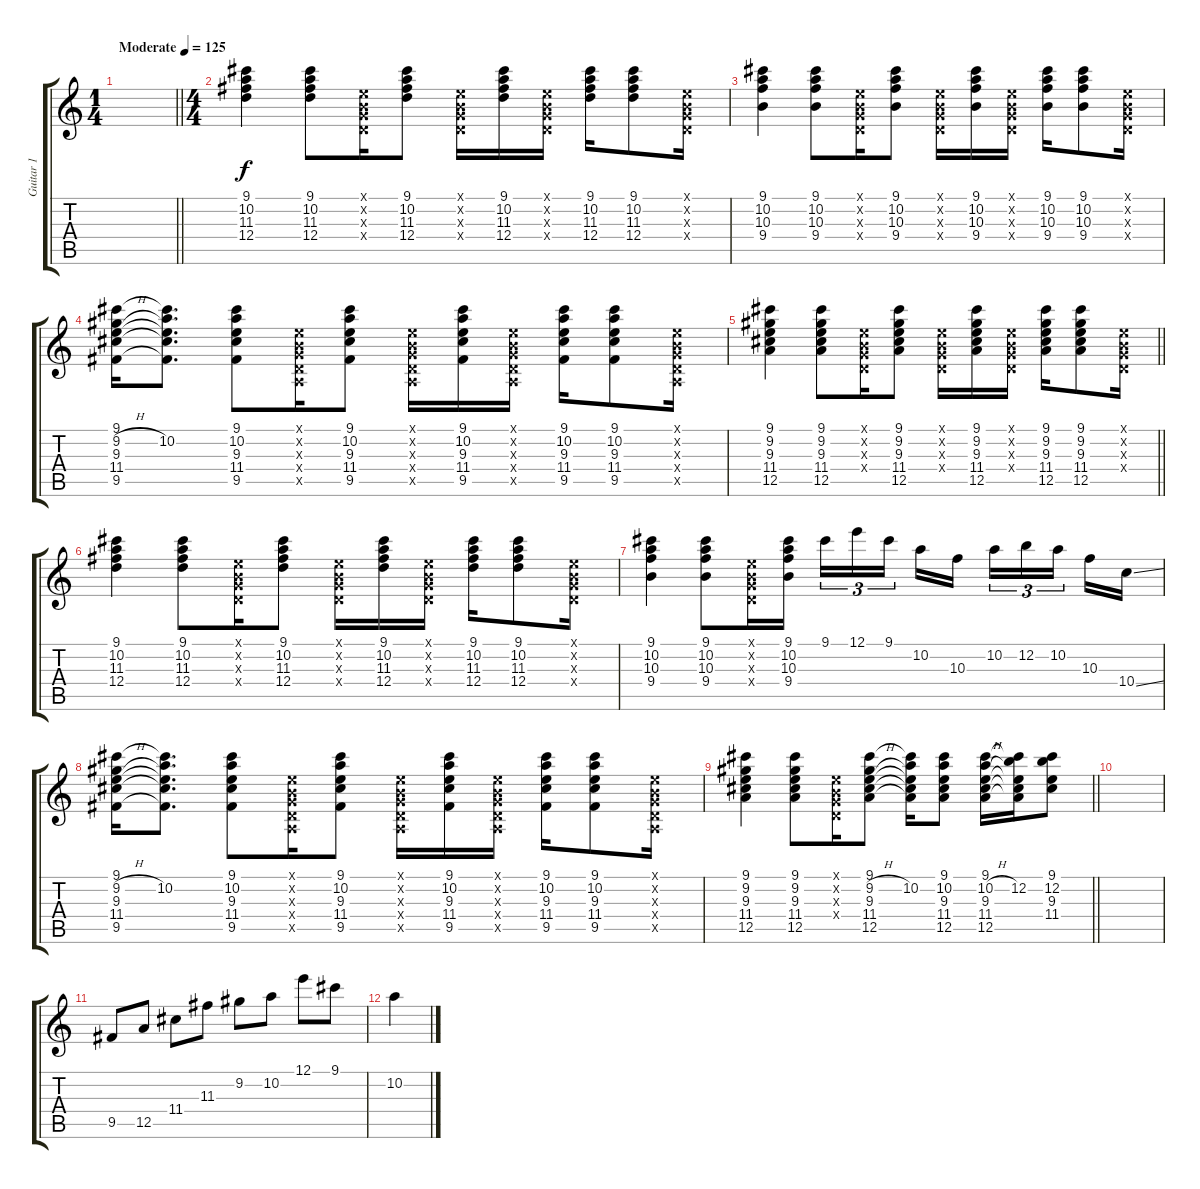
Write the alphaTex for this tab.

\track ("Guitar 1" "Guitar 1") {instrument distortionguitar}
\staff {score tabs}
\tuning (E4 B3 G3 D3 A2 E2) {hide}
\ts (1 4)
\tempo (125 "Moderate")
\clef g2
\barLineRight lightlight
\ks c
|
\ts (4 4)
(9.1 10.2 11.3 12.4).4 (9.1 10.2 11.3 12.4).8 (0.1{x} 0.2{x} 0.3{x} 0.4{x}).16 (9.1 10.2 11.3 12.4).8 (0.1{x} 0.2{x} 0.3{x} 0.4{x}).16 (9.1 10.2 11.3 12.4).16 (0.1{x} 0.2{x} 0.3{x} 0.4{x}).16 (9.1 10.2 11.3 12.4).16 (9.1 10.2 11.3 12.4).8 (0.1{x} 0.2{x} 0.3{x} 0.4{x}).16 |
(9.1 10.2 10.3 9.4).4 (9.1 10.2 10.3 9.4).8 (0.1{x} 0.2{x} 0.3{x} 0.4{x}).16 (9.1 10.2 10.3 9.4).8 (0.1{x} 0.2{x} 0.3{x} 0.4{x}).16 (9.1 10.2 10.3 9.4).16 (0.1{x} 0.2{x} 0.3{x} 0.4{x}).16 (9.1 10.2 10.3 9.4).16 (9.1 10.2 10.3 9.4).8 (0.1{x} 0.2{x} 0.3{x} 0.4{x}).16 |
(9.1 9.2{h} 9.3 11.4 9.5).16 (9.1{t} 10.2 9.3{t} 11.4{t} 9.5{t}).8{d} (9.1 10.2 9.3 11.4 9.5).8 (0.1{x} 0.2{x} 0.3{x} 0.4{x} 0.5{x}).16 (9.1 10.2 9.3 11.4 9.5).8 (0.1{x} 0.2{x} 0.3{x} 0.4{x} 0.5{x}).16 (9.1 10.2 9.3 11.4 9.5).16 (0.1{x} 0.2{x} 0.3{x} 0.4{x} 0.5{x}).16 (9.1 10.2 9.3 11.4 9.5).16 (9.1 10.2 9.3 11.4 9.5).8 (0.1{x} 0.2{x} 0.3{x} 0.4{x} 0.5{x}).16 |
\barLineRight lightlight
(9.1 9.2 9.3 11.4 12.5).4 (9.1 9.2 9.3 11.4 12.5).8 (0.1{x} 0.2{x} 0.3{x} 0.4{x}).16 (9.1 9.2 9.3 11.4 12.5).8 (0.1{x} 0.2{x} 0.3{x} 0.4{x}).16 (9.1 9.2 9.3 11.4 12.5).16 (0.1{x} 0.2{x} 0.3{x} 0.4{x}).16 (9.1 9.2 9.3 11.4 12.5).16 (9.1 9.2 9.3 11.4 12.5).8 (0.1{x} 0.2{x} 0.3{x} 0.4{x}).16 |
(9.1 10.2 11.3 12.4).4 (9.1 10.2 11.3 12.4).8 (0.1{x} 0.2{x} 0.3{x} 0.4{x}).16 (9.1 10.2 11.3 12.4).8 (0.1{x} 0.2{x} 0.3{x} 0.4{x}).16 (9.1 10.2 11.3 12.4).16 (0.1{x} 0.2{x} 0.3{x} 0.4{x}).16 (9.1 10.2 11.3 12.4).16 (9.1 10.2 11.3 12.4).8 (0.1{x} 0.2{x} 0.3{x} 0.4{x}).16 |
(9.1 10.2 10.3 9.4).4 (9.1 10.2 10.3 9.4).8 (0.1{x} 0.2{x} 0.3{x} 0.4{x}).16 (9.1 10.2 10.3 9.4).16 9.1.16{tu (3 2)} 12.1.16{tu (3 2)} 9.1.16{tu (3 2) beam splitsecondary} 10.2.16 10.3.16 10.2.16{tu (3 2)} 12.2.16{tu (3 2)} 10.2.16{tu (3 2) beam splitsecondary} 10.3.16 10.4{ss}.16 |
(9.1 9.2{h} 9.3 11.4 9.5).16 (9.1{t} 10.2 9.3{t} 11.4{t} 9.5{t}).8{d} (9.1 10.2 9.3 11.4 9.5).8 (0.1{x} 0.2{x} 0.3{x} 0.4{x} 0.5{x}).16 (9.1 10.2 9.3 11.4 9.5).8 (0.1{x} 0.2{x} 0.3{x} 0.4{x} 0.5{x}).16 (9.1 10.2 9.3 11.4 9.5).16 (0.1{x} 0.2{x} 0.3{x} 0.4{x} 0.5{x}).16 (9.1 10.2 9.3 11.4 9.5).16 (9.1 10.2 9.3 11.4 9.5).8 (0.1{x} 0.2{x} 0.3{x} 0.4{x} 0.5{x}).16 |
\barLineRight lightlight
(9.1 9.2 9.3 11.4 12.5).4 (9.1 9.2 9.3 11.4 12.5).8 (0.1{x} 0.2{x} 0.3{x} 0.4{x}).16 (9.1 9.2{h} 9.3 11.4 12.5).8 (9.1{t} 10.2 9.3{t} 11.4{t} 12.5{t}).16 (9.1 10.2 9.3 11.4 12.5).8 (9.1 10.2{h} 9.3 11.4 12.5).16 (9.1{t} 12.2 9.3{t} 11.4{t} 12.5{t}).16 (9.1 12.2 9.3 11.4).8 |
|
9.5.8 12.5.8 11.4.8 11.3.8 9.2.8 10.2.8 12.1.8 9.1.8 |
10.2.4
